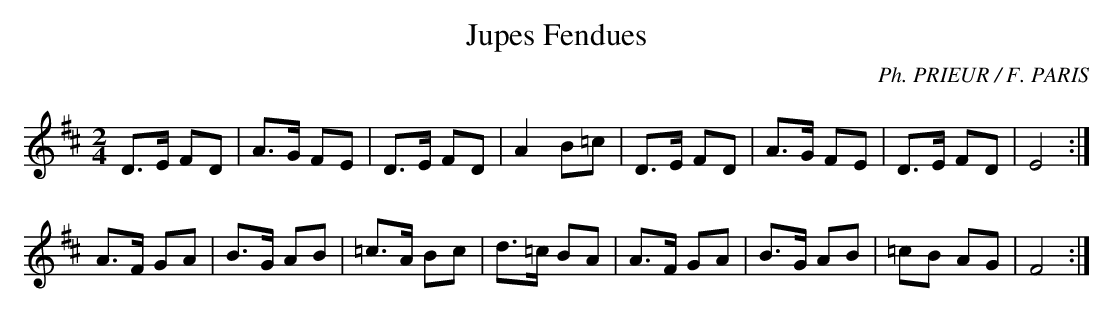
X:1
T:Jupes Fendues
C:Ph. PRIEUR / F. PARIS
L:1/8
M:2/4
K:D major
D>E FD|A>G FE|D>E FD|A2 B=c| \
D>E FD|A>G FE|D>E FD|E4:|
A>F GA|B>G AB|=c>A Bc|d>=c BA| \
A>F GA|B>G AB|=cB AG|F4:|
